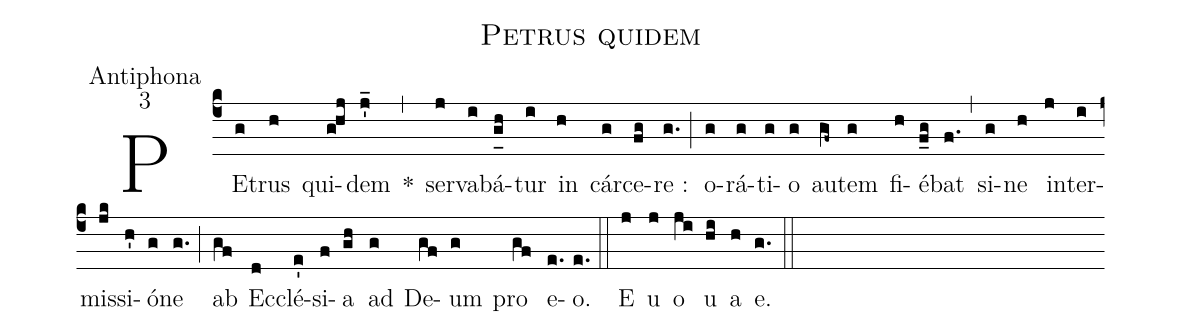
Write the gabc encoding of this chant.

name:Petrus quidem;
office-part:Antiphona;
mode:3;
%%
(c4) PE(g)trus(h) qui(ghj)dem(j'_) *(,) ser(j)va(i)bá(g_[uh:l]h)tur(i) in(h) cár(g)ce(fg)re :(g.) (;) o(g)rá(g)ti(g)o(g) au(gf~)tem(g) fi(h)é(f_g)bat(f.) (,) si(g)ne(h) in(j)ter(i)mis(jk)si(h')ó(g)ne(g.) (;) ab(gf) Ec(d)clé(e')si(f)a(gh) ad(g) De(gf)um(g) pro(gf) e(e.)o.(e.) (::) <eu>E(j) u(j) o(ji) u(hi) a(h) e.</eu>(g.) (::)
